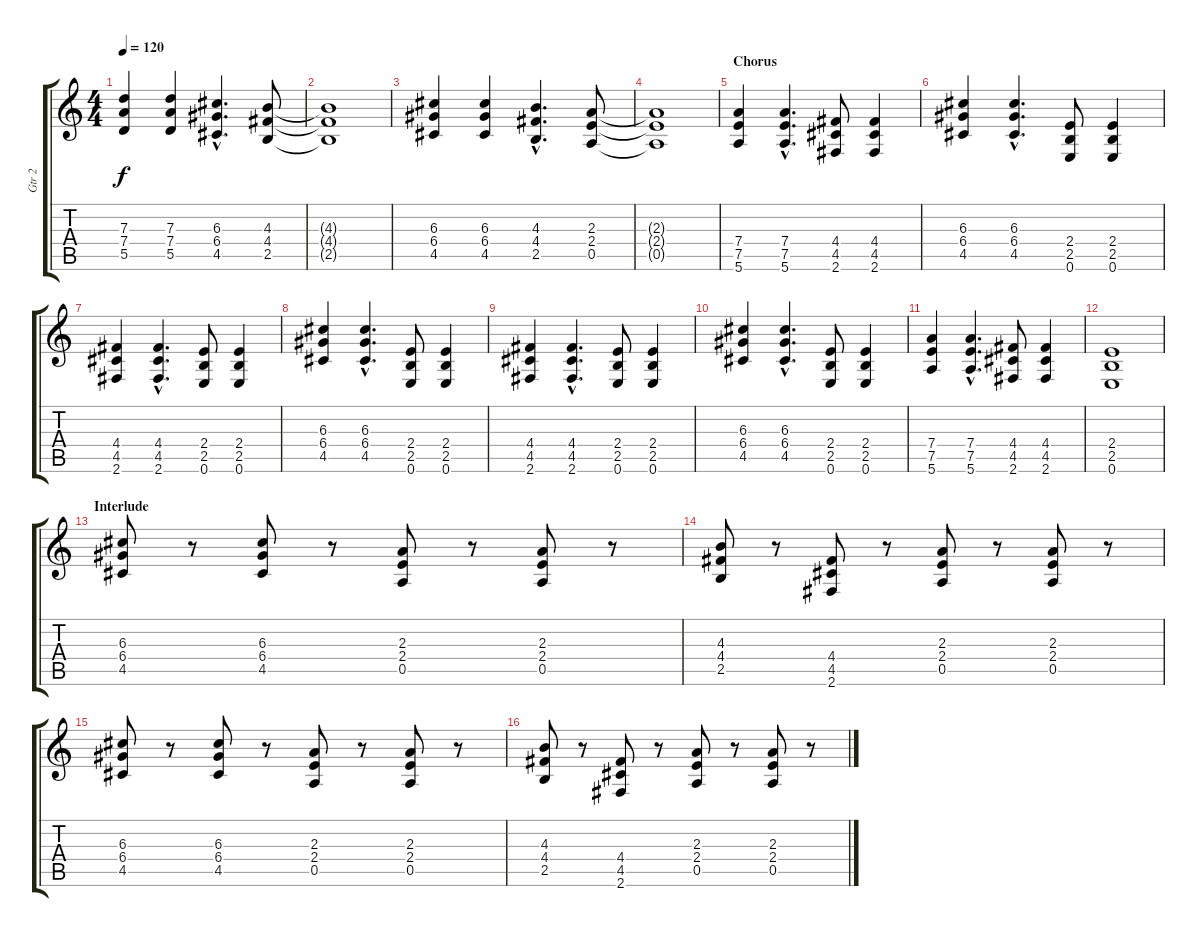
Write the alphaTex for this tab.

\track ("Gtr 2" "Gtr 2") {instrument distortionguitar}
\staff {score tabs}
\tuning (E4 B3 G3 D3 A2 E2) {hide}
\ts (4 4)
\tempo 120
\clef g2
\ks c
(7.3 7.4 5.5).4{dy f} (7.3 7.4 5.5).4 (6.3{hac} 6.4{hac} 4.5{hac}).4{d} (4.3 4.4 2.5).8 |
(4.3{t} 4.4{t} 2.5{t}).1 |
(6.3 6.4 4.5).4 (6.3 6.4 4.5).4 (4.3{hac} 4.4{hac} 2.5{hac}).4{d} (2.3 2.4 0.5).8 |
(2.3{t} 2.4{t} 0.5{t}).1 |
\section ("" "Chorus")
(7.4 7.5 5.6).4 (7.4{hac} 7.5{hac} 5.6{hac}).4{d} (4.4 4.5 2.6).8 (4.4 4.5 2.6).4 |
(6.3 6.4 4.5).4 (6.3{hac} 6.4{hac} 4.5{hac}).4{d} (2.4 2.5 0.6).8 (2.4 2.5 0.6).4 |
(4.4 4.5 2.6).4 (4.4{hac} 4.5{hac} 2.6{hac}).4{d} (2.4 2.5 0.6).8 (2.4 2.5 0.6).4 |
(6.3 6.4 4.5).4 (6.3{hac} 6.4{hac} 4.5{hac}).4{d} (2.4 2.5 0.6).8 (2.4 2.5 0.6).4 |
(4.4 4.5 2.6).4 (4.4{hac} 4.5{hac} 2.6{hac}).4{d} (2.4 2.5 0.6).8 (2.4 2.5 0.6).4 |
(6.3 6.4 4.5).4 (6.3{hac} 6.4{hac} 4.5{hac}).4{d} (2.4 2.5 0.6).8 (2.4 2.5 0.6).4 |
(7.4 7.5 5.6).4 (7.4{hac} 7.5{hac} 5.6{hac}).4{d} (4.4 4.5 2.6).8 (4.4 4.5 2.6).4 |
(2.4 2.5 0.6).1 |
\section ("" "Interlude")
(6.3 6.4 4.5).8 r.8 (6.3 6.4 4.5).8 r.8 (2.3 2.4 0.5).8 r.8 (2.3 2.4 0.5).8 r.8 |
(4.3 4.4 2.5).8 r.8 (4.4 4.5 2.6).8 r.8 (2.3 2.4 0.5).8 r.8 (2.3 2.4 0.5).8 r.8 |
(6.3 6.4 4.5).8 r.8 (6.3 6.4 4.5).8 r.8 (2.3 2.4 0.5).8 r.8 (2.3 2.4 0.5).8 r.8 |
(4.3 4.4 2.5).8 r.8 (4.4 4.5 2.6).8 r.8 (2.3 2.4 0.5).8 r.8 (2.3 2.4 0.5).8 r.8
